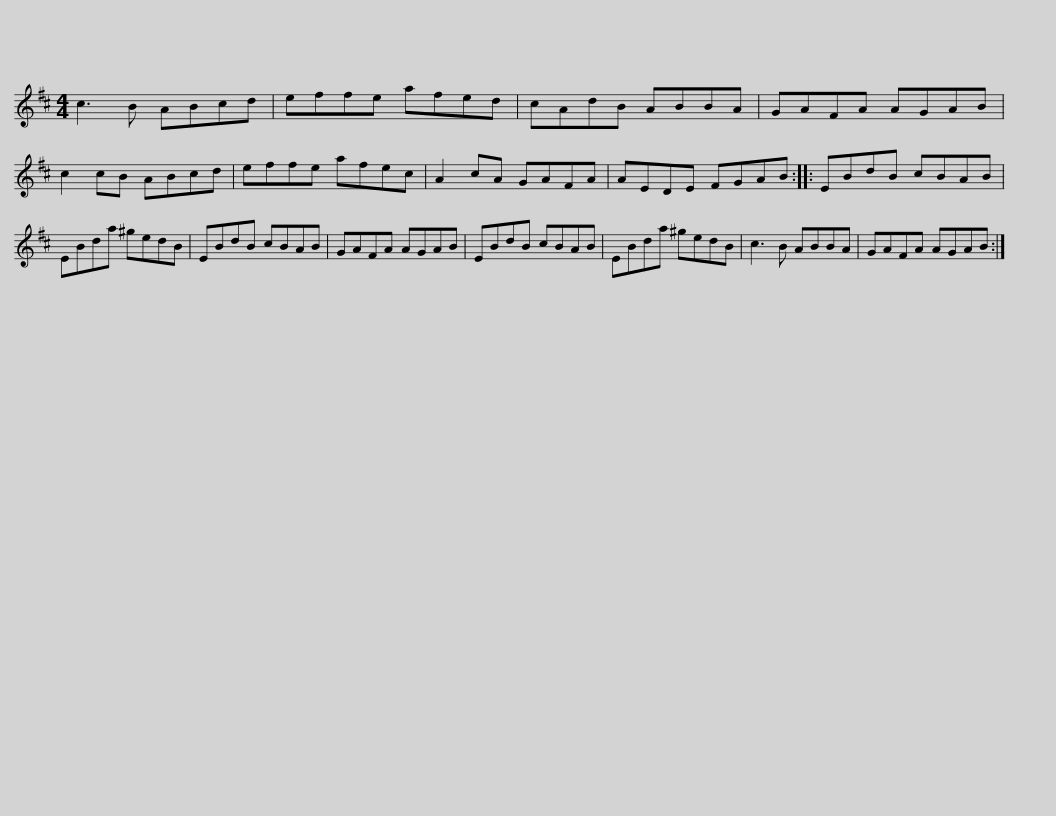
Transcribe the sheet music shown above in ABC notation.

X:1
L:1/8
M:4/4
I:linebreak $
K:D
V:1 treble
V:1
 c3 B ABcd | effe afed | cAdB ABBA | GAFA AGAB | c2 cB ABcd |$ %5
 effe afec | A2 cA GAFA | AEDE FGAB :: EBdB cBAB | EBda ^gedB |$ %10
 EBdB cBAB | GAFA AGAB | EBdB cBAB | EBda ^gedB | c3 B ABBA |$ %15
 GAFA AGAB :| %16
